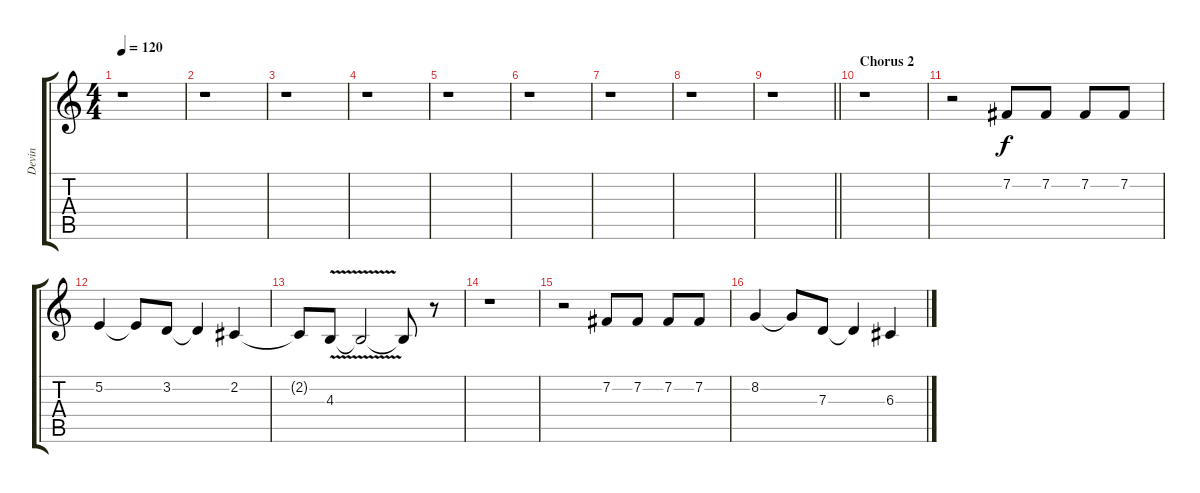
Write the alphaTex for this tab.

\track ("Devin" "Devin") {instrument trombone}
\staff {score tabs}
\tuning (E4 B3 G3 D3 A2 E2) {hide}
\ts (4 4)
\tempo 120
\clef g2
\ks c
r.1{dy f} |
r.1 |
r.1 |
r.1 |
r.1 |
r.1 |
r.1 |
r.1 |
\barLineRight lightlight
r.1 |
\section ("" "Chorus 2")
r.1 |
r.2 7.2.8 7.2.8 7.2.8 7.2.8 |
5.2.4 5.2{t}.8 3.2.8 3.2{t}.4 2.2.4 |
2.2{t}.8 4.3{v}.8 4.3{t}.2 4.3{t}.8 r.8 |
r.1 |
r.2 7.2.8 7.2.8 7.2.8 7.2.8 |
8.2.4 8.2{t}.8 7.3.8 7.3{t}.4 6.3.4
